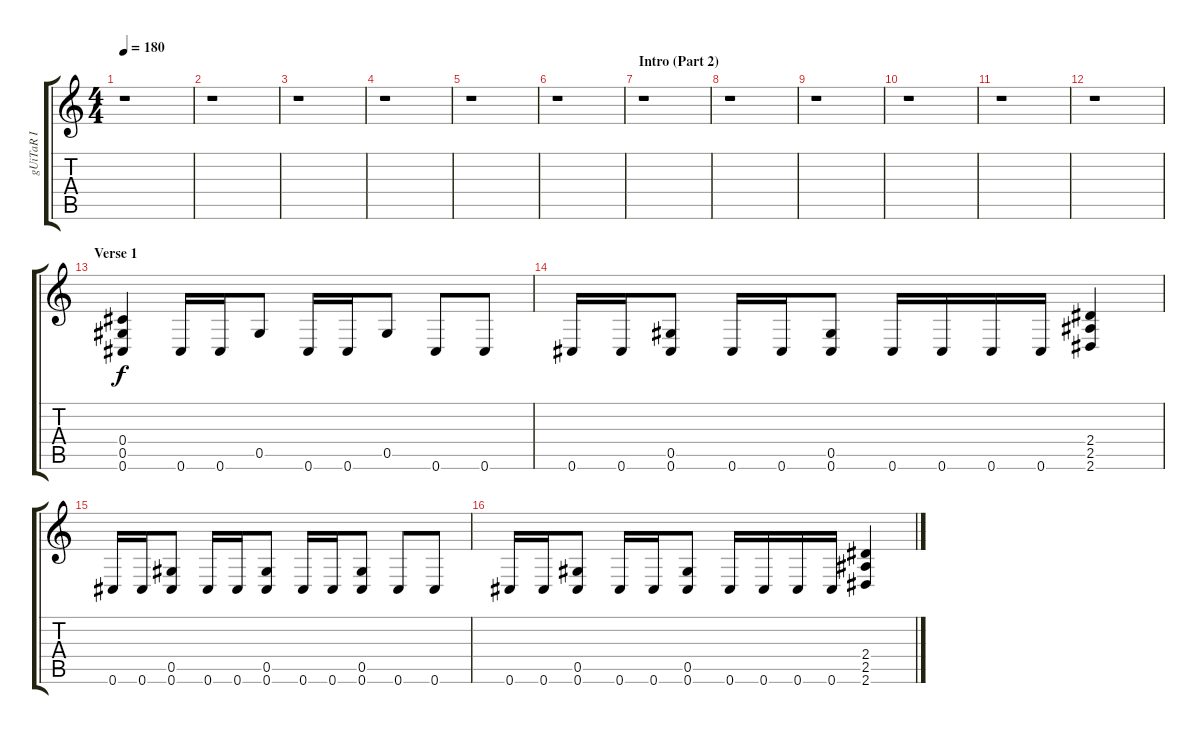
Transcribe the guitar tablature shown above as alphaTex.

\track ("gUiTaR I" "gUiTaR I") {instrument overdrivenguitar}
\staff {score tabs}
\tuning (Eb4 Bb3 Gb3 Db3 Ab2 Db2) {hide}
\ts (4 4)
\tempo 180
\clef g2
\ks c
r.1{dy f} |
r.1 |
r.1 |
r.1 |
r.1 |
r.1 |
\section ("" "Intro (Part 2)")
r.1 |
r.1 |
r.1 |
r.1 |
r.1 |
r.1 |
\section ("" "Verse 1")
(0.4 0.5 0.6).4 0.6.16 0.6.16 0.5.8 0.6.16 0.6.16 0.5.8 0.6.8 0.6.8 |
0.6.16 0.6.16 (0.5 0.6).8 0.6.16 0.6.16 (0.5 0.6).8 0.6.16 0.6.16 0.6.16 0.6.16 (2.4 2.5 2.6).4 |
0.6.16 0.6.16 (0.5 0.6).8 0.6.16 0.6.16 (0.5 0.6).8 0.6.16 0.6.16 (0.5 0.6).8 0.6.8 0.6.8 |
0.6.16 0.6.16 (0.5 0.6).8 0.6.16 0.6.16 (0.5 0.6).8 0.6.16 0.6.16 0.6.16 0.6.16 (2.4 2.5 2.6).4
